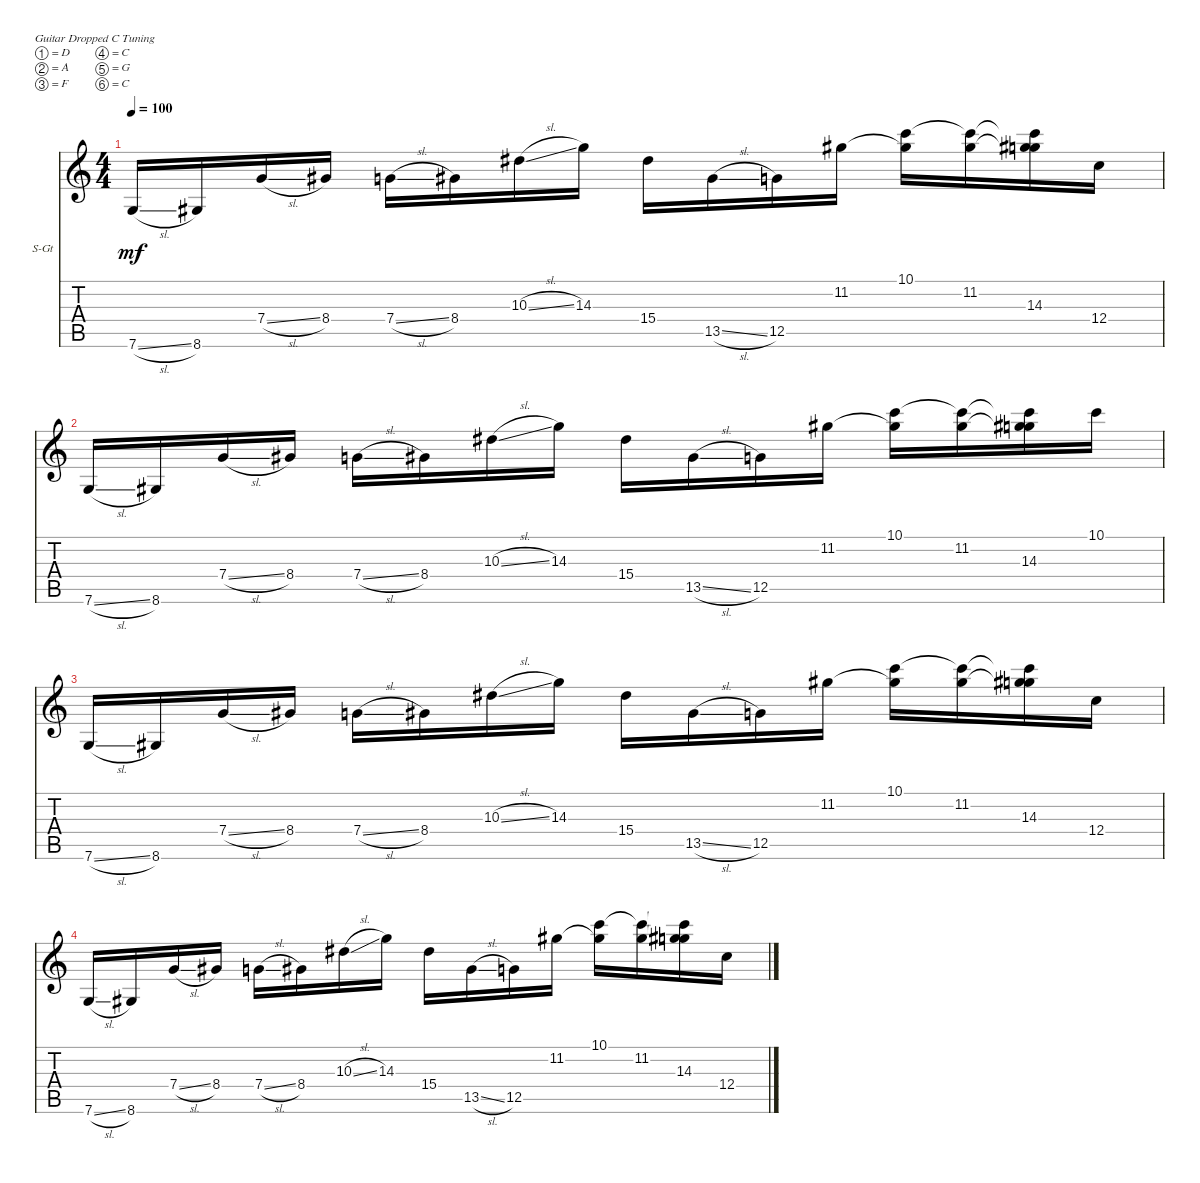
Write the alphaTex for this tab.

\defaultSystemsLayout 4
\bracketExtendMode nobrackets
\firstSystemTrackNameOrientation horizontal
\otherSystemsTrackNameOrientation horizontal
\track ("Gajic" "S-Gt") {instrument acousticguitarsteel}
\staff {score tabs}
\tuning (D4 A3 F3 C3 G2 C2)
\ts (4 4)
\tempo 100
\clef g2
\ks c
7.6{sl}.16{dy mf instrument acousticguitarsteel} 8.6.16 7.4{sl}.16 8.4.16 7.4{sl}.16 8.4.16 10.3{sl}.16 14.3.16 15.4.16 13.5{sl}.16 12.5.16 11.2.16 (10.1 11.2{t}).16 (11.2 10.1{t}).16 (14.3 11.2{t} 10.1{t}).16 12.4.16 |
7.6{sl}.16 8.6.16 7.4{sl}.16 8.4.16 7.4{sl}.16 8.4.16 10.3{sl}.16 14.3.16 15.4.16 13.5{sl}.16 12.5.16 11.2.16 (10.1 11.2{t}).16 (11.2 10.1{t}).16 (14.3 11.2{t} 10.1{t}).16 10.1.16 |
7.6{sl}.16 8.6.16 7.4{sl}.16 8.4.16 7.4{sl}.16 8.4.16 10.3{sl}.16 14.3.16 15.4.16 13.5{sl}.16 12.5.16 11.2.16 (10.1 11.2{t}).16 (11.2 10.1{t}).16 (14.3 11.2{t} 10.1{t}).16 12.4.16 |
7.6{sl}.16 8.6.16 7.4{sl}.16 8.4.16 7.4{sl}.16 8.4.16 10.3{sl}.16 14.3.16 15.4.16 13.5{sl}.16 12.5.16 11.2.16 (10.1 11.2{t}).16 (11.2 10.1{t}).16 (14.3 11.2{t} 10.1{t}).16 12.4.16
